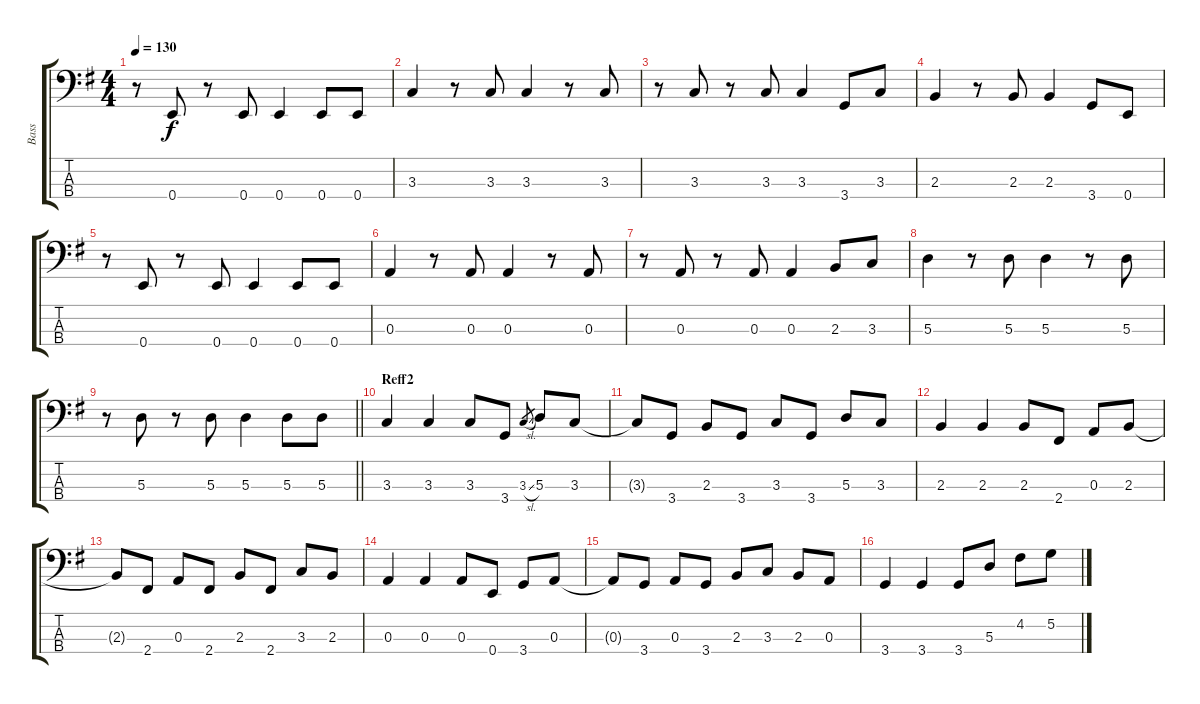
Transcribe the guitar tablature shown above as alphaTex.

\track ("Bass" "Bass") {instrument slapbass2}
\staff {score tabs}
\tuning (G2 D2 A1 E1) {hide}
\ts (4 4)
\tempo 130
\clef f4
\ks g
r.8{dy f} 0.4.8 r.8 0.4.8 0.4.4 0.4.8 0.4.8 |
3.3.4 r.8 3.3.8 3.3.4 r.8 3.3.8 |
r.8 3.3.8 r.8 3.3.8 3.3.4 3.4.8 3.3.8 |
2.3.4 r.8 2.3.8 2.3.4 3.4.8 0.4.8 |
r.8 0.4.8 r.8 0.4.8 0.4.4 0.4.8 0.4.8 |
0.3.4 r.8 0.3.8 0.3.4 r.8 0.3.8 |
r.8 0.3.8 r.8 0.3.8 0.3.4 2.3.8 3.3.8 |
5.3.4 r.8 5.3.8 5.3.4 r.8 5.3.8 |
\barLineRight lightlight
r.8 5.3.8 r.8 5.3.8 5.3.4 5.3.8 5.3.8 |
\section ("" "Reff2")
3.3.4 3.3.4 3.3.8 3.4.8 3.3{sl}.8{gr} 5.3.8 3.3.8 |
3.3{t}.8 3.4.8 2.3.8 3.4.8 3.3.8 3.4.8 5.3.8 3.3.8 |
2.3.4 2.3.4 2.3.8 2.4.8 0.3.8 2.3.8 |
2.3{t}.8 2.4.8 0.3.8 2.4.8 2.3.8 2.4.8 3.3.8 2.3.8 |
0.3.4 0.3.4 0.3.8 0.4.8 3.4.8 0.3.8 |
0.3{t}.8 3.4.8 0.3.8 3.4.8 2.3.8 3.3.8 2.3.8 0.3.8 |
3.4.4 3.4.4 3.4.8 5.3.8 4.2.8 5.2.8
